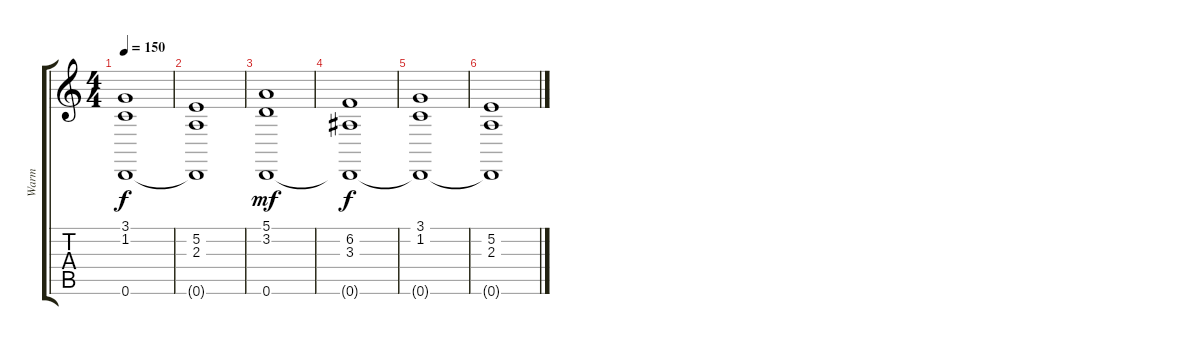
\track ("Warm" "Warm") {instrument pad2warm}
\staff {score tabs}
\tuning (E4 B3 G3 D3 A2 D2) {hide}
\ts (4 4)
\tempo 150
\clef g2
\ks c
(3.1 1.2 0.6{t}).1{dy f} |
(5.2 2.3 0.6{t}).1 |
(5.1 3.2 0.6).1{dy mf} |
(6.2 3.3 0.6{t}).1{dy f} |
(3.1 1.2 0.6{t}).1 |
(5.2 2.3 0.6{t}).1
